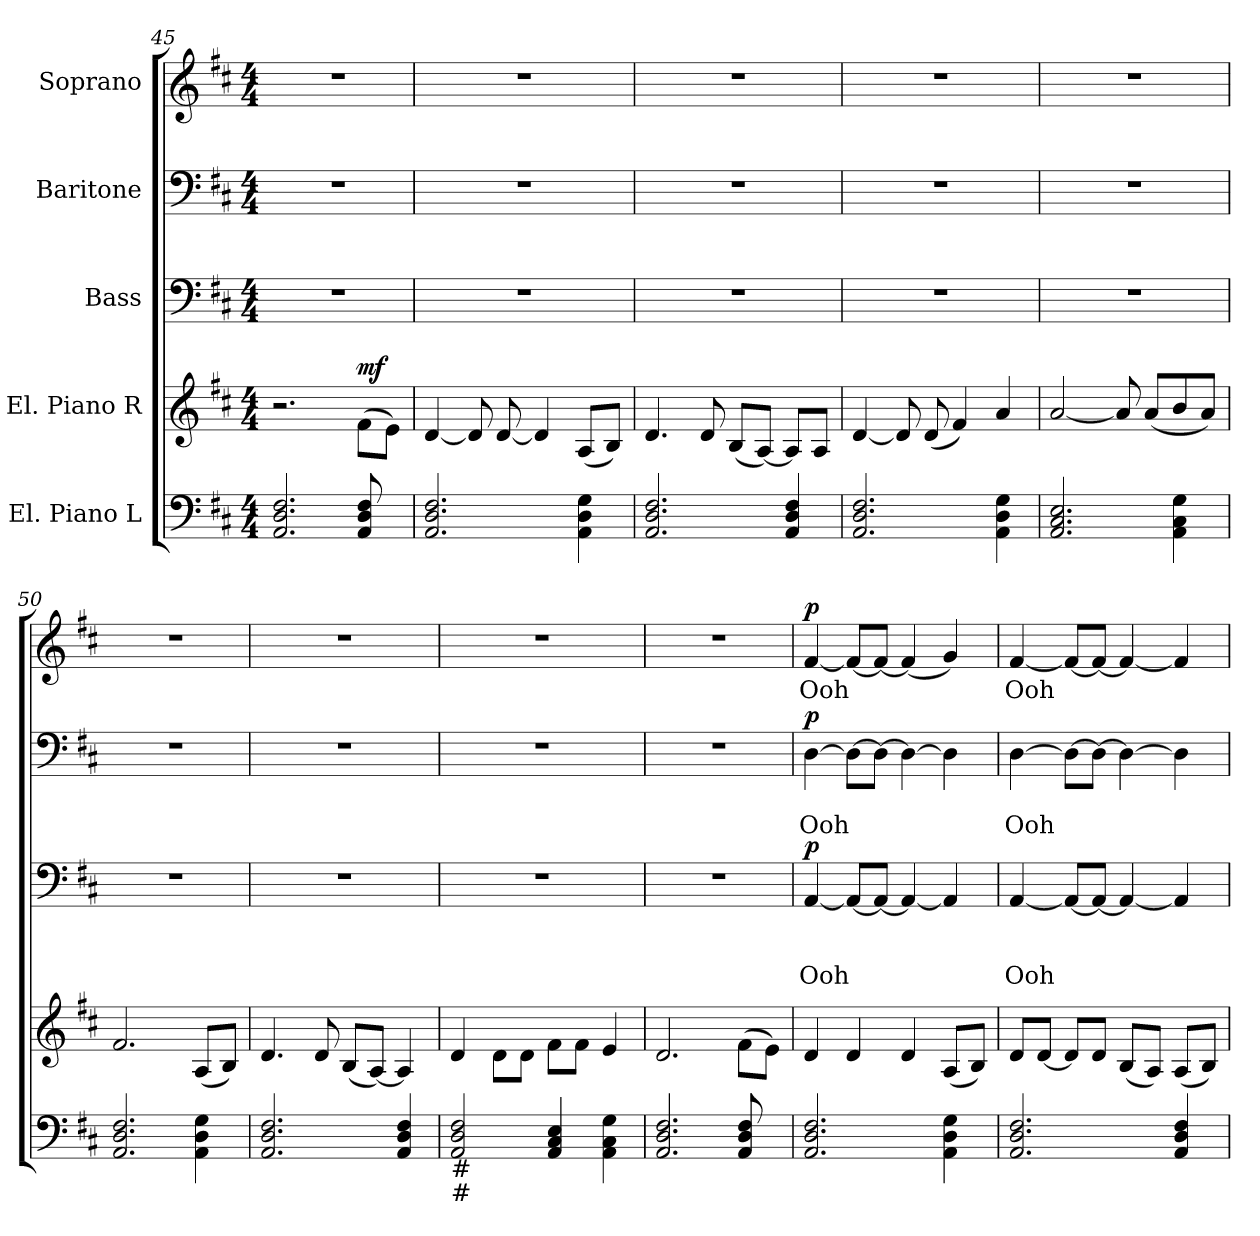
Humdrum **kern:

**kern	**kern	**dynam	**kern	**text	**text	**text	**dynam	**kern	**text	**text	**dynam	**kern	**text	**dynam
*part5	*part4	*part4	*part3	*part3	*part3	*part3	*part3	*part2	*part2	*part2	*part2	*part1	*part1	*part1
*staff5	*staff4	*staff4	*staff3	*staff3	*staff3	*staff3	*staff3	*staff2	*staff2	*staff2	*staff2	*staff1	*staff1	*staff1
*I"El. Piano L	*I"El. Piano R	*	*I"Bass	*	*	*	*	*I"Baritone	*	*	*	*I"Soprano	*	*
*clefF4	*clefG2	*	*clefF4	*	*	*	*	*clefF4	*	*	*	*clefG2	*	*
*k[f#c#]	*k[f#c#]	*	*k[f#c#]	*	*	*	*	*k[f#c#]	*	*	*	*k[f#c#]	*	*
*D:	*D:	*	*D:	*	*	*	*	*D:	*	*	*	*D:	*	*
*M4/4	*M4/4	*	*M4/4	*	*	*	*	*M4/4	*	*	*	*M4/4	*	*
=45	=45	=45	=45	=45	=45	=45	=45	=45	=45	=45	=45	=45	=45	=45
2.AA/ 2.D/ 2.F#/	2.r	.	1r	.	.	.	.	1r	.	.	.	1r	.	.
!	!	!LO:DY:a	!	!	!	!	!	!	!	!	!	!	!	!
8AA/ 8D/ 8F#/	(>8f#\L	mf	.	.	.	.	.	.	.	.	.	.	.	.
8ryy	8e\J)	.	.	.	.	.	.	.	.	.	.	.	.	.
!!LO:LB:g=z
=46	=46	=46	=46	=46	=46	=46	=46	=46	=46	=46	=46	=46	=46	=46
2.AA/ 2.D/ 2.F#/	[<4d/	.	1r	.	.	.	.	1r	.	.	.	1r	.	.
.	8d/]	.	.	.	.	.	.	.	.	.	.	.	.	.
.	[<8d/	.	.	.	.	.	.	.	.	.	.	.	.	.
.	4d/]	.	.	.	.	.	.	.	.	.	.	.	.	.
4AA\ 4D\ 4G\	(<8A/L	.	.	.	.	.	.	.	.	.	.	.	.	.
.	8B/J)	.	.	.	.	.	.	.	.	.	.	.	.	.
=47	=47	=47	=47	=47	=47	=47	=47	=47	=47	=47	=47	=47	=47	=47
2.AA/ 2.D/ 2.F#/	4.d/	.	1r	.	.	.	.	1r	.	.	.	1r	.	.
.	8d/	.	.	.	.	.	.	.	.	.	.	.	.	.
.	(<8B/L	.	.	.	.	.	.	.	.	.	.	.	.	.
.	[<8A/J)	.	.	.	.	.	.	.	.	.	.	.	.	.
4AA/ 4D/ 4F#/	8A/L]	.	.	.	.	.	.	.	.	.	.	.	.	.
.	8A/J	.	.	.	.	.	.	.	.	.	.	.	.	.
=48	=48	=48	=48	=48	=48	=48	=48	=48	=48	=48	=48	=48	=48	=48
2.AA/ 2.D/ 2.F#/	[<4d/	.	1r	.	.	.	.	1r	.	.	.	1r	.	.
.	8d/]	.	.	.	.	.	.	.	.	.	.	.	.	.
.	(<8d/	.	.	.	.	.	.	.	.	.	.	.	.	.
.	4f#/)	.	.	.	.	.	.	.	.	.	.	.	.	.
4AA\ 4D\ 4G\	4a/	.	.	.	.	.	.	.	.	.	.	.	.	.
=49	=49	=49	=49	=49	=49	=49	=49	=49	=49	=49	=49	=49	=49	=49
2.AA/ 2.C#/ 2.E/	[<2a/	.	1r	.	.	.	.	1r	.	.	.	1r	.	.
.	8a/]	.	.	.	.	.	.	.	.	.	.	.	.	.
.	(<8a/L	.	.	.	.	.	.	.	.	.	.	.	.	.
4AA\ 4C#\ 4G\	8b/	.	.	.	.	.	.	.	.	.	.	.	.	.
.	8a/J)	.	.	.	.	.	.	.	.	.	.	.	.	.
=50	=50	=50	=50	=50	=50	=50	=50	=50	=50	=50	=50	=50	=50	=50
2.AA/ 2.D/ 2.F#/	2.f#/	.	1r	.	.	.	.	1r	.	.	.	1r	.	.
4AA\ 4D\ 4G\	(<8A/L	.	.	.	.	.	.	.	.	.	.	.	.	.
.	8B/J)	.	.	.	.	.	.	.	.	.	.	.	.	.
=51	=51	=51	=51	=51	=51	=51	=51	=51	=51	=51	=51	=51	=51	=51
2.AA/ 2.D/ 2.F#/	4.d/	.	1r	.	.	.	.	1r	.	.	.	1r	.	.
.	8d/	.	.	.	.	.	.	.	.	.	.	.	.	.
.	(<8B/L	.	.	.	.	.	.	.	.	.	.	.	.	.
.	[<8A/J)	.	.	.	.	.	.	.	.	.	.	.	.	.
4AA/ 4D/ 4F#/	4A/]	.	.	.	.	.	.	.	.	.	.	.	.	.
!!LO:PB:g=z
=52	=52	=52	=52	=52	=52	=52	=52	=52	=52	=52	=52	=52	=52	=52
!LO:TX:b:t=#	!	!	!	!	!	!	!	!	!	!	!	!	!	!
!LO:TX:b:t=#	!	!	!	!	!	!	!	!	!	!	!	!	!	!
2AA/ 2D/ 2F#/	4d/	.	1r	.	.	.	.	1r	.	.	.	1r	.	.
.	8d\L	.	.	.	.	.	.	.	.	.	.	.	.	.
.	8d\J	.	.	.	.	.	.	.	.	.	.	.	.	.
4AA/ 4C#/ 4E/	8f#\L	.	.	.	.	.	.	.	.	.	.	.	.	.
.	8f#\J	.	.	.	.	.	.	.	.	.	.	.	.	.
4AA\ 4C#\ 4G\	4e/	.	.	.	.	.	.	.	.	.	.	.	.	.
=53	=53	=53	=53	=53	=53	=53	=53	=53	=53	=53	=53	=53	=53	=53
2.AA/ 2.D/ 2.F#/	2.d/	.	1r	.	.	.	.	1r	.	.	.	1r	.	.
8AA/ 8D/ 8F#/	(>8f#\L	.	.	.	.	.	.	.	.	.	.	.	.	.
8ryy	8e\J)	.	.	.	.	.	.	.	.	.	.	.	.	.
=54	=54	=54	=54	=54	=54	=54	=54	=54	=54	=54	=54	=54	=54	=54
!	!	!	!	!	!	!LO:LY:b	!LO:DY:a	!	!	!LO:LY:b	!LO:DY:a	!	!LO:LY:b	!LO:DY:a
2.AA/ 2.D/ 2.F#/	4d/	.	[<4AA/	.	.	Ooh	p	[>4D\	.	Ooh	p	[<4f#/	Ooh	p
.	4d/	.	8AA/L_	.	.	.	.	8D\L_	.	.	.	8f#/L_	.	.
.	.	.	8AA/J_	.	.	.	.	8D\J_	.	.	.	8f#/J_	.	.
.	4d/	.	4AA/_	.	.	.	.	4D\_	.	.	.	(<4f#/]	.	.
4AA\ 4D\ 4G\	(<8A/L	.	4AA/]	.	.	.	.	4D\]	.	.	.	4g/)	.	.
.	8B/J)	.	.	.	.	.	.	.	.	.	.	.	.	.
=55	=55	=55	=55	=55	=55	=55	=55	=55	=55	=55	=55	=55	=55	=55
!	!	!	!	!	!	!LO:LY:b	!	!	!	!LO:LY:b	!	!	!LO:LY:b	!
2.AA/ 2.D/ 2.F#/	8d/L	.	[<4AA/	.	.	Ooh	.	[>4D\	.	Ooh	.	[<4f#/	Ooh	.
.	[<8d/J	.	.	.	.	.	.	.	.	.	.	.	.	.
.	8d/L]	.	8AA/L_	.	.	.	.	8D\L_	.	.	.	8f#/L_	.	.
.	8d/J	.	8AA/J_	.	.	.	.	8D\J_	.	.	.	8f#/J_	.	.
.	(<8B/L	.	4AA/_	.	.	.	.	4D\_	.	.	.	4f#/_	.	.
.	8A/J)	.	.	.	.	.	.	.	.	.	.	.	.	.
4AA/ 4D/ 4F#/	(<8A/L	.	4AA/]	.	.	.	.	4D\]	.	.	.	4f#/]	.	.
.	8B/J)	.	.	.	.	.	.	.	.	.	.	.	.	.
=	=	=	=	=	=	=	=	=	=	=	=	=	=	=
*-	*-	*-	*-	*-	*-	*-	*-	*-	*-	*-	*-	*-	*-	*-
